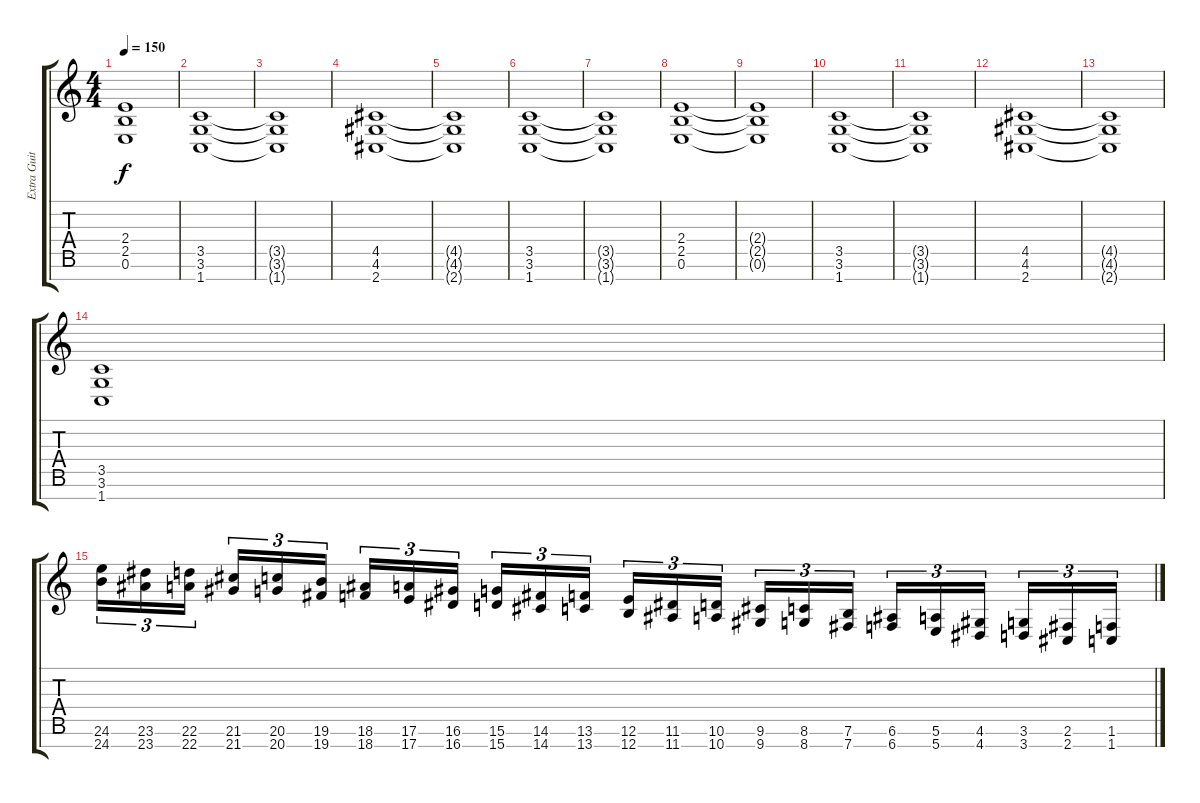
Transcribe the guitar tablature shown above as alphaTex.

\track ("Extra Guitar" "Extra Guit") {instrument distortionguitar}
\staff {score tabs}
\tuning (E4 B3 G3 D3 A2 E2 B1) {hide}
\ts (4 4)
\tempo 150
\clef g2
\ks c
(2.4{t} 2.5{t} 0.6{t}).1{dy f} |
(3.5 3.6 1.7).1 |
(3.5{t} 3.6{t} 1.7{t}).1 |
(4.5 4.6 2.7).1 |
(4.5{t} 4.6{t} 2.7{t}).1 |
(3.5 3.6 1.7).1 |
(3.5{t} 3.6{t} 1.7{t}).1 |
(2.4 2.5 0.6).1 |
(2.4{t} 2.5{t} 0.6{t}).1 |
(3.5 3.6 1.7).1 |
(3.5{t} 3.6{t} 1.7{t}).1 |
(4.5 4.6 2.7).1 |
(4.5{t} 4.6{t} 2.7{t}).1 |
(3.5 3.6 1.7).1 |
(24.6 24.7).16{tu (3 2)} (23.6 23.7).16{tu (3 2)} (22.6 22.7).16{tu (3 2) beam splitsecondary} (21.6 21.7).16{tu (3 2)} (20.6 20.7).16{tu (3 2)} (19.6 19.7).16{tu (3 2)} (18.6 18.7).16{tu (3 2)} (17.6 17.7).16{tu (3 2)} (16.6 16.7).16{tu (3 2) beam splitsecondary} (15.6 15.7).16{tu (3 2)} (14.6 14.7).16{tu (3 2)} (13.6 13.7).16{tu (3 2)} (12.6 12.7).16{tu (3 2)} (11.6 11.7).16{tu (3 2)} (10.6 10.7).16{tu (3 2) beam splitsecondary} (9.6 9.7).16{tu (3 2)} (8.6 8.7).16{tu (3 2)} (7.6 7.7).16{tu (3 2)} (6.6 6.7).16{tu (3 2)} (5.6 5.7).16{tu (3 2)} (4.6 4.7).16{tu (3 2) beam splitsecondary} (3.6 3.7).16{tu (3 2)} (2.6 2.7).16{tu (3 2)} (1.6 1.7).16{tu (3 2)}
